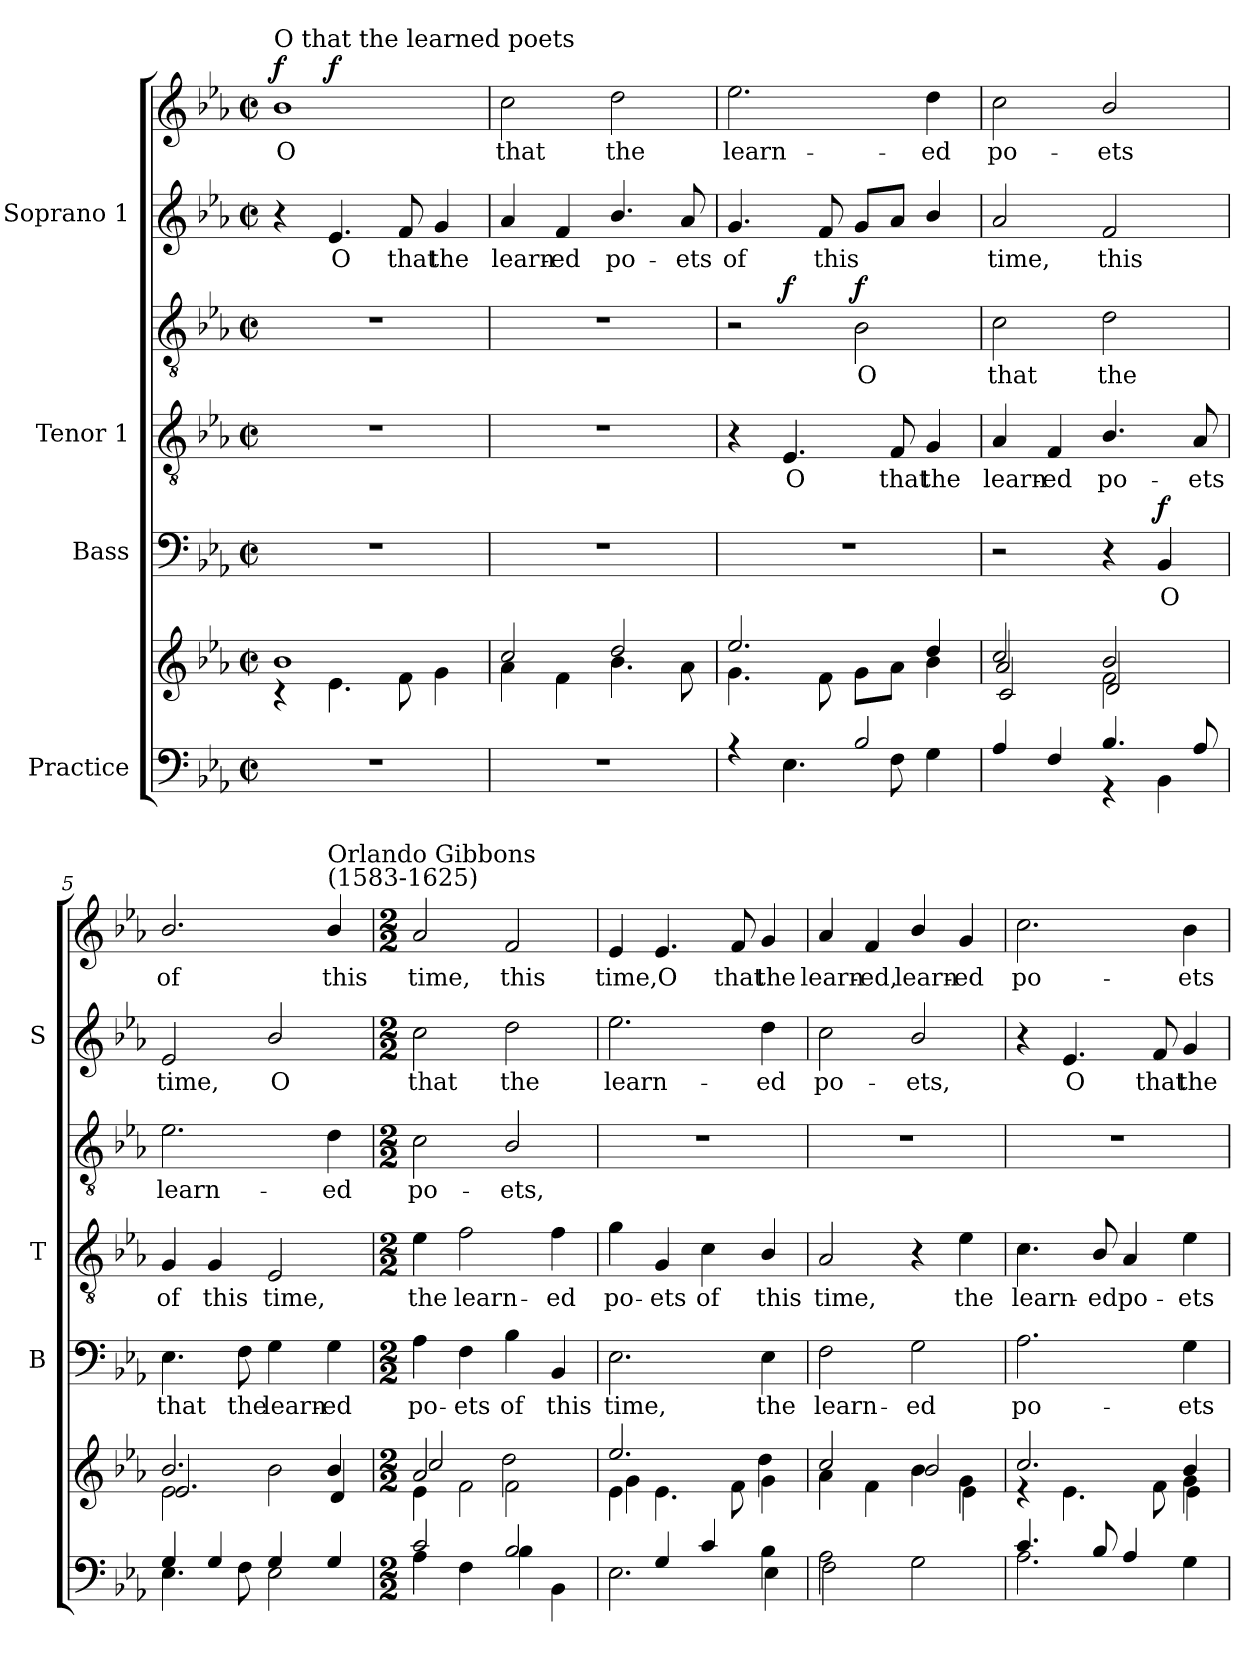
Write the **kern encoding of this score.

**kern	**kern	**kern	**text	**dynam	**kern	**text	**kern	**text	**dynam	**kern	**text	**kern	**text	**dynam
*part4	*part4	*part3	*part3	*part3	*part2	*part2	*part2	*part2	*part2	*part1	*part1	*part1	*part1	*part1
*staff7	*staff6	*staff5	*staff5	*staff5	*staff4	*staff4	*staff3	*staff3	*staff3/4	*staff2	*staff2	*staff1	*staff1	*staff1/2
*I"Practice	*	*I"Bass	*	*	*I"Tenor 1	*	*	*	*	*I"Soprano 1	*	*	*	*
*	*	*I'B	*	*	*I'T	*	*	*	*	*I'S	*	*	*	*
*clefF4	*clefG2	*clefF4	*	*	*clefGv2	*	*clefGv2	*	*	*clefG2	*	*clefG2	*	*
*k[b-e-a-]	*k[b-e-a-]	*k[b-e-a-]	*	*	*k[b-e-a-]	*	*k[b-e-a-]	*	*	*k[b-e-a-]	*	*k[b-e-a-]	*	*
*E-:	*E-:	*E-:	*	*	*E-:	*	*E-:	*	*	*E-:	*	*E-:	*	*
*M2/2	*M2/2	*M2/2	*	*	*M2/2	*	*M2/2	*	*	*M2/2	*	*M2/2	*	*
*met(c|)	*met(c|)	*met(c|)	*	*	*met(c|)	*	*met(c|)	*	*	*met(c|)	*	*met(c|)	*	*
=1	=1	=1	=1	=1	=1	=1	=1	=1	=1	=1	=1	=1	=1	=1
*	*^	*	*	*	*	*	*	*	*	*	*	*	*	*
!	!	!	!	!	!	!	!	!	!	!	!	!	!LO:TX:a:t=O that the learned poets	!	!
!	!	!	!	!	!	!	!	!	!	!	!	!	!	!LO:LY:b	!LO:DY:b
1r	1b-	4rc	1r	.	.	1r	.	1r	.	.	4r	.	1b-	O	f
!	!	!	!	!	!	!	!	!	!	!	!	!LO:LY:b	!	!	!LO:DY:b=2
.	.	4.e-\	.	.	.	.	.	.	.	.	4.e-/	O	.	.	f
!	!	!	!	!	!	!	!	!	!	!	!	!LO:LY:b	!	!	!
.	.	8f\	.	.	.	.	.	.	.	.	8f/	that	.	.	.
!	!	!	!	!	!	!	!	!	!	!	!	!LO:LY:b	!	!	!
.	.	4g\	.	.	.	.	.	.	.	.	4g/	the	.	.	.
=2	=2	=2	=2	=2	=2	=2	=2	=2	=2	=2	=2	=2	=2	=2	=2
!	!	!	!	!	!	!	!	!	!	!	!	!LO:LY:b	!	!LO:LY:b	!
1r	2cc/	4a-\	1r	.	.	1r	.	1r	.	.	4a-/	learn-	2cc\	that	.
!	!	!	!	!	!	!	!	!	!	!	!	!LO:LY:b	!	!	!
.	.	4f\	.	.	.	.	.	.	.	.	4f/	-ed	.	.	.
!	!	!	!	!	!	!	!	!	!	!	!	!LO:LY:b	!	!LO:LY:b	!
.	2dd/	4.b-\	.	.	.	.	.	.	.	.	4.b-/	po-	2dd\	the	.
!	!	!	!	!	!	!	!	!	!	!	!	!LO:LY:b	!	!	!
.	.	8a-\	.	.	.	.	.	.	.	.	8a-/	-ets	.	.	.
=3	=3	=3	=3	=3	=3	=3	=3	=3	=3	=3	=3	=3	=3	=3	=3
*^	*	*	*	*	*	*	*	*	*	*	*	*	*	*	*
*	*^	*	*	*	*	*	*	*	*	*	*	*	*	*	*	*
!	!	!	!	!	!	!	!	!	!	!	!	!	!	!LO:LY:b	!	!LO:LY:b	!
2ryy	4r	1ryy	2.ee-/	4.g\	1r	.	.	4r	.	2r	.	.	4.g/	of	2.ee-\	learn-	.
!	!	!	!	!	!	!	!	!	!LO:LY:b	!	!	!LO:DY:b=2	!	!	!	!	!
.	4.E-\	.	.	.	.	.	.	4.E-/	O	.	.	f	.	.	.	.	.
!	!	!	!	!	!	!	!	!	!	!	!	!	!	!LO:LY:b	!	!	!
.	.	.	.	8f\	.	.	.	.	.	.	.	.	8f/	this	.	.	.
!	!	!	!	!	!	!	!	!	!	!	!LO:LY:b	!LO:DY:b	!	!	!	!	!
2B-/	.	.	.	8g\L	.	.	.	.	.	2B-\	O	f	8g/L	.	.	.	.
!	!	!	!	!	!	!	!	!	!LO:LY:b	!	!	!	!	!	!	!	!
.	8F\	.	.	8a-\J	.	.	.	8F/	that	.	.	.	8a-/J	.	.	.	.
!	!	!	!	!	!	!	!	!	!LO:LY:b	!	!	!	!	!	!	!LO:LY:b	!
.	4G\	.	4dd/	4b-\	.	.	.	4G/	the	.	.	.	4b-/	.	4dd\	-ed	.
*	*v	*v	*	*	*	*	*	*	*	*	*	*	*	*	*	*	*
=4	=4	=4	=4	=4	=4	=4	=4	=4	=4	=4	=4	=4	=4	=4	=4	=4
*	*	*	*^	*	*	*	*	*	*	*	*	*	*	*	*	*
!	!	!	!	!	!	!	!	!	!LO:LY:b	!	!LO:LY:b	!	!	!LO:LY:b	!	!LO:LY:b	!
4A-/	2ryy	2cc/	2a-/	2c/	2r	.	.	4A-/	learn-	2c\	that	.	2a-/	time,	2cc\	po-	.
!	!	!	!	!	!	!	!	!	!LO:LY:b	!	!	!	!	!	!	!	!
4F/	.	.	.	.	.	.	.	4F/	-ed	.	.	.	.	.	.	.	.
!	!	!	!	!	!	!	!	!	!LO:LY:b	!	!LO:LY:b	!	!	!LO:LY:b	!	!LO:LY:b	!
4.B-/	4r	2b-/	2f\	2d/	4r	.	.	4.B-/	po-	2d\	the	.	2f/	this	2b-/	-ets	.
!	!	!	!	!	!	!LO:LY:b	!LO:DY:b	!	!	!	!	!	!	!	!	!	!
.	4BB-\	.	.	.	4BB-/	O	f	.	.	.	.	.	.	.	.	.	.
!	!	!	!	!	!	!	!	!	!LO:LY:b	!	!	!	!	!	!	!	!
8A-/	.	.	.	.	.	.	.	8A-/	-ets	.	.	.	.	.	.	.	.
=5	=5	=5	=5	=5	=5	=5	=5	=5	=5	=5	=5	=5	=5	=5	=5	=5	=5
!	!	!	!	!	!	!LO:LY:b	!	!	!LO:LY:b	!	!LO:LY:b	!	!	!LO:LY:b	!	!LO:LY:b	!
4G/	4.E-\	2.b-/	2e-\	2.e-/	4.E-\	that	.	4G/	of	2.e-\	learn-	.	2e-/	time,	2.b-/	of	.
!	!	!	!	!	!	!	!	!	!LO:LY:b	!	!	!	!	!	!	!	!
4G/	.	.	.	.	.	.	.	4G/	this	.	.	.	.	.	.	.	.
!	!	!	!	!	!	!LO:LY:b	!	!	!	!	!	!	!	!	!	!	!
.	8F\	.	.	.	8F\	the	.	.	.	.	.	.	.	.	.	.	.
!	!	!	!	!	!	!LO:LY:b	!	!	!LO:LY:b	!	!	!	!	!LO:LY:b	!	!	!
2E-\	4G/	.	2b-\	.	4G\	learn-	.	2E-/	time,	.	.	.	2b-/	O	.	.	.
!	!	!	!	!	!	!	!	!	!	!	!	!	!	!	!LO:TX:a:t=Orlando Gibbons\n(1583-1625)	!	!
!	!	!	!	!	!	!LO:LY:b	!	!	!	!	!LO:LY:b	!	!	!	!	!LO:LY:b	!
.	4G/	4b-/	.	4d/	4G\	-ed	.	.	.	4d\	-ed	.	.	.	4b-/	this	.
*v	*v	*	*	*	*	*	*	*	*	*	*	*	*	*	*	*	*
!!LO:LB:g=z
=6	=6	=6	=6	=6	=6	=6	=6	=6	=6	=6	=6	=6	=6	=6	=6	=6
*M2/2	*M2/2	*	*	*M2/2	*	*	*M2/2	*	*M2/2	*	*	*M2/2	*	*M2/2	*	*
*^	*	*	*	*	*	*	*	*	*	*	*	*	*	*	*	*
*	*^	*	*	*	*	*	*	*	*	*	*	*	*	*	*	*	*
!	!	!	!	!	!	!	!LO:LY:b	!	!	!LO:LY:b	!	!LO:LY:b	!	!	!LO:LY:b	!	!LO:LY:b	!
2.ryy	2c/	4A-\	2a-/	2cc/	4e-\	4A-\	po-	.	4e-\	the	2c\	po-	.	2cc\	that	2a-/	time,	.
!	!	!	!	!	!	!	!LO:LY:b	!	!	!LO:LY:b	!	!	!	!	!	!	!	!
.	.	4F\	.	.	2f\	4F\	-ets	.	2f\	learn-	.	.	.	.	.	.	.	.
!	!	!	!	!	!	!	!LO:LY:b	!	!	!	!	!LO:LY:b	!	!	!LO:LY:b	!	!LO:LY:b	!
.	2B-/	4B-\	2f\	2dd\	.	4B-\	of	.	.	.	2B-/	-ets,	.	2dd\	the	2f/	this	.
!	!	!	!	!	!	!	!LO:LY:b	!	!	!LO:LY:b	!	!	!	!	!	!	!	!
4f/yy	.	4BB-\	.	.	4ryy	4BB-/	this	.	4f\	-ed	.	.	.	.	.	.	.	.
=7	=7	=7	=7	=7	=7	=7	=7	=7	=7	=7	=7	=7	=7	=7	=7	=7	=7	=7
!	!	!	!	!	!	!	!LO:LY:b	!	!	!LO:LY:b	!	!	!	!	!LO:LY:b	!	!LO:LY:b	!
4ryy	1ryy	2.E-\	4e-\	2.ee-/	4g\	2.E-\	time,	.	4g\	po-	1r	.	.	2.ee-\	learn-	4e-/	time,	.
!	!	!	!	!	!	!	!	!	!	!LO:LY:b	!	!	!	!	!	!	!LO:LY:b	!
4G/	.	.	4.e-\	.	2.ryy	.	.	.	4G/	-ets	.	.	.	.	.	4.e-/	O	.
!	!	!	!	!	!	!	!	!	!	!LO:LY:b	!	!	!	!	!	!	!	!
4c/	.	.	.	.	.	.	.	.	4c\	of	.	.	.	.	.	.	.	.
!	!	!	!	!	!	!	!	!	!	!	!	!	!	!	!	!	!LO:LY:b	!
.	.	.	8f\	.	.	.	.	.	.	.	.	.	.	.	.	8f/	that	.
!	!	!	!	!	!	!	!LO:LY:b	!	!	!LO:LY:b	!	!	!	!	!LO:LY:b	!	!LO:LY:b	!
4B-\	.	4E-\	4g\	4dd\	.	4E-\	the	.	4B-/	this	.	.	.	4dd\	-ed	4g/	the	.
=8	=8	=8	=8	=8	=8	=8	=8	=8	=8	=8	=8	=8	=8	=8	=8	=8	=8	=8
!	!	!	!	!	!	!	!LO:LY:b	!	!	!LO:LY:b	!	!	!	!	!LO:LY:b	!	!LO:LY:b	!
1ryy	2A-\	2F\	4a-\	2cc/	2.ryy	2F\	learn-	.	2A-/	time,	1r	.	.	2cc\	po-	4a-/	learn-	.
!	!	!	!	!	!	!	!	!	!	!	!	!	!	!	!	!	!LO:LY:b	!
.	.	.	4f\	.	.	.	.	.	.	.	.	.	.	.	.	4f/	-ed,	.
!	!	!	!	!	!	!	!LO:LY:b	!	!	!	!	!	!	!	!LO:LY:b	!	!LO:LY:b	!
.	4ryy	2G\	4b-\	2b-/	.	2G\	-ed	.	4r	.	.	.	.	2b-/	-ets,	4b-/	learn-	.
!	!	!	!	!	!	!	!	!	!	!LO:LY:b	!	!	!	!	!	!	!LO:LY:b	!
.	4ryy	.	4g\	.	4e-\	.	.	.	4e-\	the	.	.	.	.	.	4g/	-ed	.
=9	=9	=9	=9	=9	=9	=9	=9	=9	=9	=9	=9	=9	=9	=9	=9	=9	=9	=9
!	!	!	!	!	!	!	!LO:LY:b	!	!	!LO:LY:b	!	!	!	!	!	!	!LO:LY:b	!
1ryy	4.c/	2.A-\	2.cc/	4r	2.ryy	2.A-\	po-	.	4.c\	learn-	1r	.	.	4r	.	2.cc\	po-	.
!	!	!	!	!	!	!	!	!	!	!	!	!	!	!	!LO:LY:b	!	!	!
.	.	.	.	4.e-\	.	.	.	.	.	.	.	.	.	4.e-/	O	.	.	.
!	!	!	!	!	!	!	!	!	!	!LO:LY:b	!	!	!	!	!	!	!	!
.	8B-/	.	.	.	.	.	.	.	8B-/	-ed	.	.	.	.	.	.	.	.
!	!	!	!	!	!	!	!	!	!	!LO:LY:b	!	!	!	!	!	!	!	!
.	4A-/	.	.	.	.	.	.	.	4A-/	po-	.	.	.	.	.	.	.	.
!	!	!	!	!	!	!	!	!	!	!	!	!	!	!	!LO:LY:b	!	!	!
.	.	.	.	8f\	.	.	.	.	.	.	.	.	.	8f/	that	.	.	.
!	!	!	!	!	!	!	!LO:LY:b	!	!	!LO:LY:b	!	!	!	!	!LO:LY:b	!	!LO:LY:b	!
.	4ryy	4G\	4b-/	4g\	4e-\	4G\	-ets	.	4e-\	-ets	.	.	.	4g/	the	4b-\	-ets	.
*v	*v	*v	*	*	*	*	*	*	*	*	*	*	*	*	*	*	*	*
*	*v	*v	*v	*	*	*	*	*	*	*	*	*	*	*	*	*
=	=	=	=	=	=	=	=	=	=	=	=	=	=	=
*-	*-	*-	*-	*-	*-	*-	*-	*-	*-	*-	*-	*-	*-	*-
